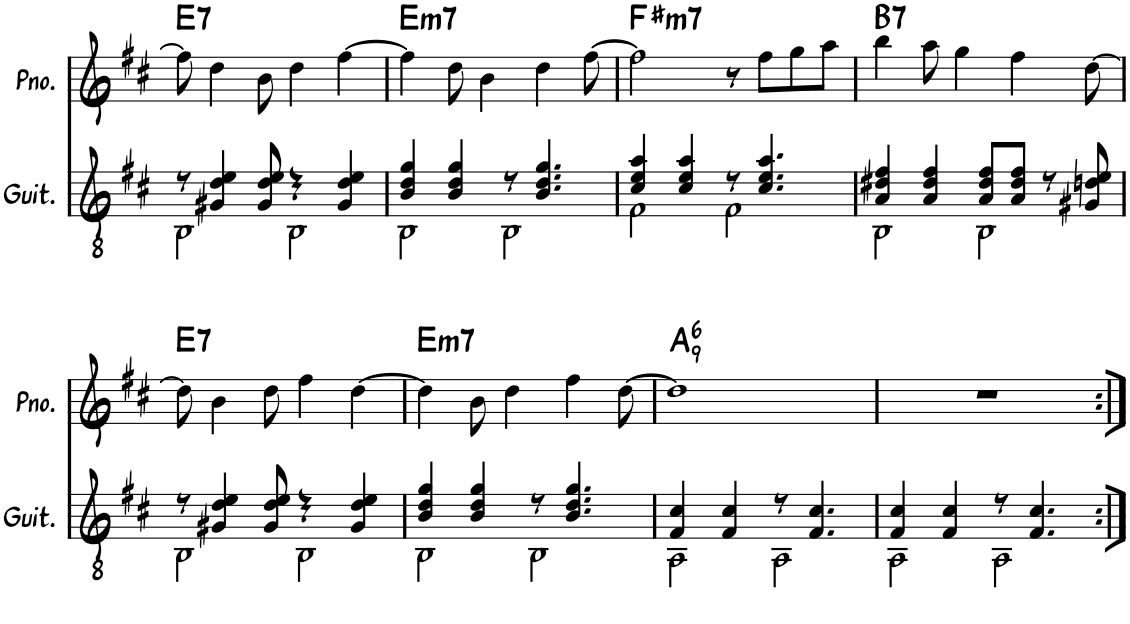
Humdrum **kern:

**kern	**kern	**harte
*part2	*part1	*part1
*staff2	*staff1	*
*I"Classical Guitar	*I"Piano	*
*I'Guit.	*I'Pno.	*
!!LO:PB:g=z
*clefGv2	*clefG2	*
*k[f#c#]	*k[f#c#]	*
*M4/4	*M4/4	*
=61	=61	=61
*^	*	*
!	!	!	!LO:H:kt=7
8r	2BB\	8ff#\]	E:7
4G#X/ 4d/ 4e/	.	4dd\	.
8G#/ 8d/ 8e/	.	8b\	.
4r	2BB\	4dd\	.
4G#/ 4d/ 4e/	.	[4ff#\	.
=62	=62	=62	=62
!	!	!	!LO:H:kt=m7
4B/ 4d/ 4g/	2BB\	4ff#\]	E:min7
4B/ 4d/ 4g/	.	8dd\	.
.	.	4b\	.
8r	2BB\	.	.
4.B/ 4.d/ 4.g/	.	4dd\	.
.	.	[8ff#\	.
=63	=63	=63	=63
!	!	!	!LO:H:kt=m7
4c#/ 4e/ 4a/	2F#\	2ff#\]	F#:min7
4c#/ 4e/ 4a/	.	.	.
8r	2F#\	8r	.
4.c#/ 4.e/ 4.a/	.	8ff#\L	.
.	.	8gg\	.
.	.	8aa\J	.
=64	=64	=64	=64
!	!	!	!LO:H:kt=7
4A/ 4d#X/ 4f#/	2BB\	4bb\	B:7
4A/ 4d#/ 4f#/	.	8aa\	.
.	.	4gg\	.
8A/ 8d#/ 8f#/L	2BB\	.	.
8A/ 8d#/ 8f#/J	.	4ff#\	.
8r	.	.	.
8G#X/ 8dn/ 8e/	.	[8dd\	.
!!LO:LB:g=z
=65	=65	=65	=65
!	!	!	!LO:H:kt=7
8r	2BB\	8dd\]	E:7
4G#X/ 4d/ 4e/	.	4b\	.
8G#/ 8d/ 8e/	.	8dd\	.
4r	2BB\	4ff#\	.
4G#/ 4d/ 4e/	.	[4dd\	.
=66	=66	=66	=66
!	!	!	!LO:H:kt=m7
4B/ 4d/ 4g/	2BB\	4dd\]	E:min7
4B/ 4d/ 4g/	.	8b\	.
.	.	4dd\	.
8r	2BB\	.	.
4.B/ 4.d/ 4.g/	.	4ff#\	.
.	.	[8dd\	.
=67	=67	=67	=67
!	!	!	!LO:H:kt=6
4F#/ 4c#/	2AA\	1dd]	A:maj6(9)
4F#/ 4c#/	.	.	.
8r	2AA\	.	.
4.F#/ 4.c#/	.	.	.
=68	=68	=68	=68
4F#/ 4c#/	2AA\	1r	.
4F#/ 4c#/	.	.	.
8r	2AA\	.	.
4.F#/ 4.c#/	.	.	.
*v	*v	*	*
=:|!	=:|!	=:|!
*-	*-	*-
